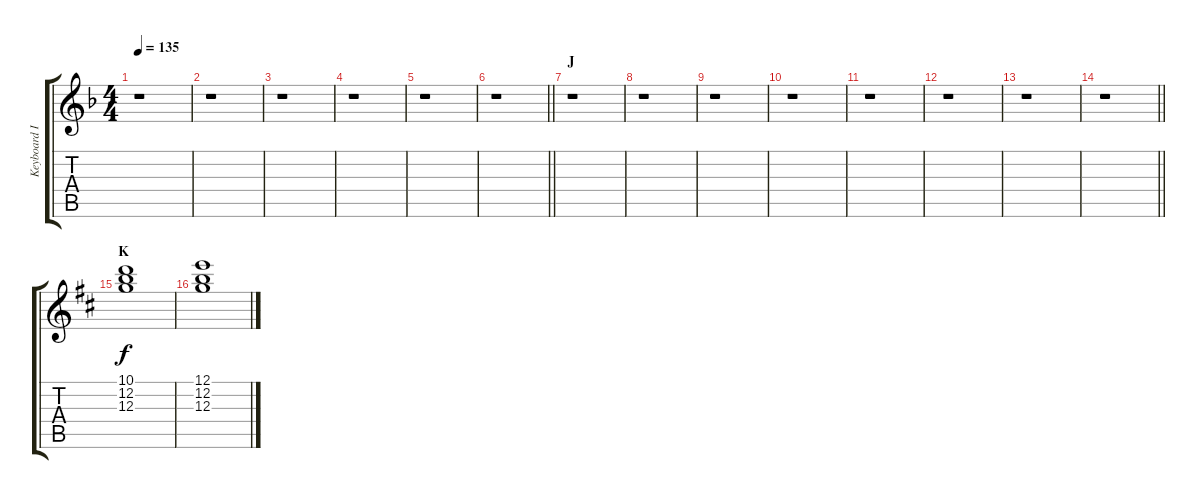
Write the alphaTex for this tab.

\track ("Keyboard III" "Keyboard I") {instrument pad1newage}
\staff {score tabs}
\tuning (E5 B4 G4 D4 A3 E3) {hide}
\ts (4 4)
\tempo 135
\clef g2
\ks f
r.1{dy f} |
r.1 |
r.1 |
r.1 |
r.1 |
\barLineRight lightlight
r.1 |
\section ("" "J")
r.1 |
r.1 |
r.1 |
r.1 |
r.1 |
r.1 |
r.1 |
\barLineRight lightlight
r.1 |
\section ("" "K")
\ks d
(10.1 12.2 12.3).1 |
(12.1 12.2 12.3).1
